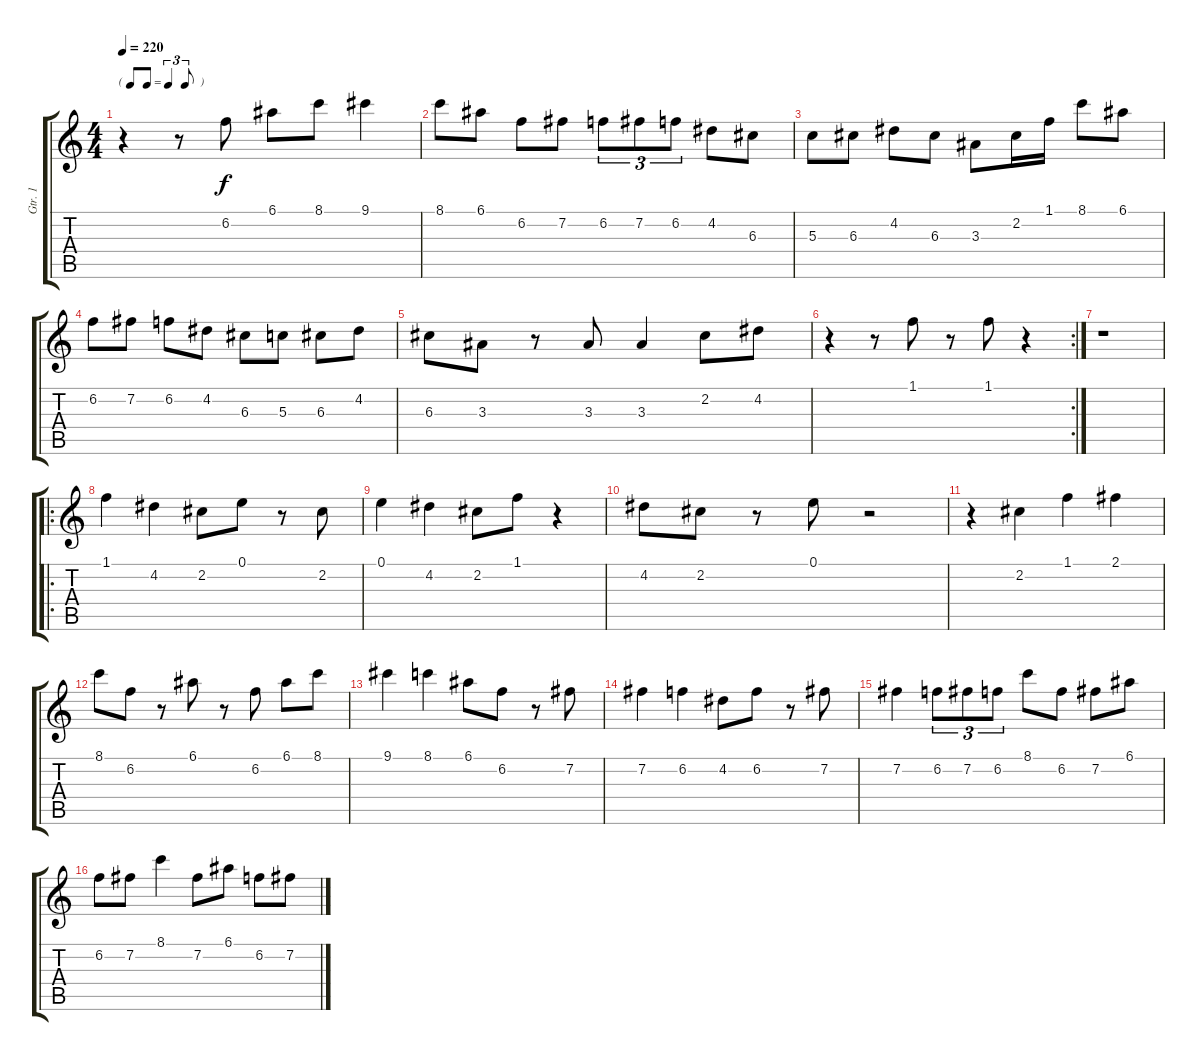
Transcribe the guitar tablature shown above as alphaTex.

\track ("Gtr. 1" "Gtr. 1") {instrument acousticguitarsteel}
\staff {score tabs}
\tuning (E4 B3 G3 D3 A2 E2) {hide}
\ts (4 4)
\tf triplet8th
\tempo 220
\clef g2
\ks c
r.4{dy f} r.8 6.2.8 6.1.8 8.1.8 9.1.4 |
8.1.8 6.1.8 6.2.8 7.2.8 6.2.8{tu (3 2)} 7.2.8{tu (3 2)} 6.2.8{tu (3 2)} 4.2.8 6.3.8 |
5.3.8 6.3.8 4.2.8 6.3.8 3.3.8 2.2.16 1.1.16 8.1.8 6.1.8 |
6.2.8 7.2.8 6.2.8 4.2.8 6.3.8 5.3.8 6.3.8 4.2.8 |
6.3.8 3.3.8 r.8 3.3.8 3.3.4 2.2.8 4.2.8 |
\rc 2
r.4 r.8 1.1.8 r.8 1.1.8 r.4 |
r.1 |
\ro
1.1.4 4.2.4 2.2.8 0.1.8 r.8 2.2.8 |
0.1.4 4.2.4 2.2.8 1.1.8 r.4 |
4.2.8 2.2.8 r.8 0.1.8 r.2 |
r.4 2.2.4 1.1.4 2.1.4 |
8.1.8 6.2.8 r.8 6.1.8 r.8 6.2.8 6.1.8 8.1.8 |
9.1.4 8.1.4 6.1.8 6.2.8 r.8 7.2.8 |
7.2.4 6.2.4 4.2.8 6.2.8 r.8 7.2.8 |
7.2.4 6.2.8{tu (3 2)} 7.2.8{tu (3 2)} 6.2.8{tu (3 2)} 8.1.8 6.2.8 7.2.8 6.1.8 |
6.2.8 7.2.8 8.1.4 7.2.8 6.1.8 6.2.8 7.2.8
